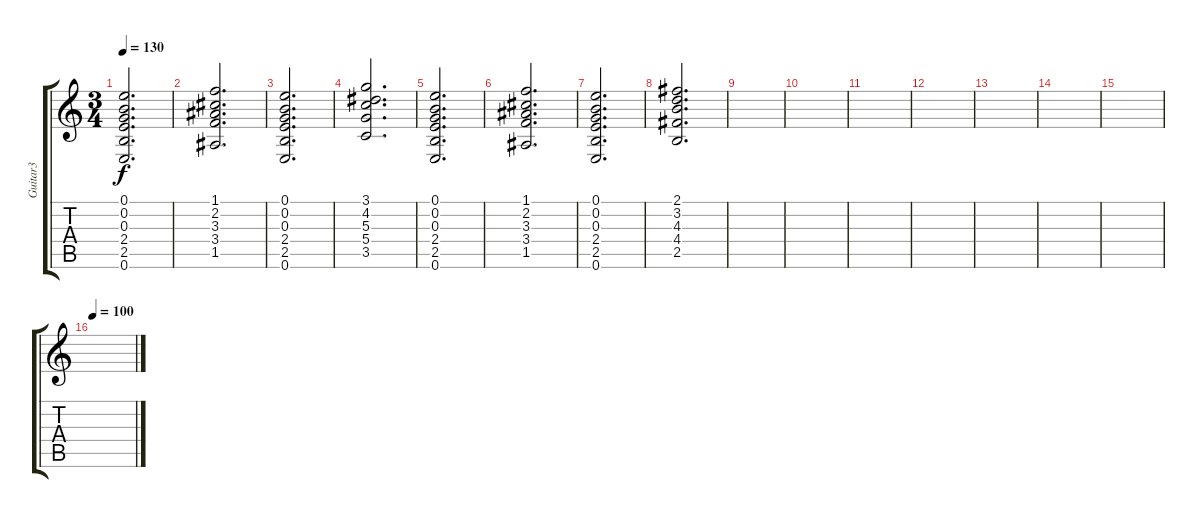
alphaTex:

\track ("Guitar3" "Guitar3") {instrument distortionguitar}
\staff {score tabs}
\tuning (E4 B3 G3 D3 A2 E2) {hide}
\ts (3 4)
\tempo 130
\clef g2
\ks c
(0.1 0.2 0.3 2.4 2.5 0.6).2{d dy f} |
(1.1 2.2 3.3 3.4 1.5).2{d} |
(0.1 0.2 0.3 2.4 2.5 0.6).2{d} |
(3.1 4.2 5.3 5.4 3.5).2{d} |
(0.1 0.2 0.3 2.4 2.5 0.6).2{d} |
(1.1 2.2 3.3 3.4 1.5).2{d} |
(0.1 0.2 0.3 2.4 2.5 0.6).2{d} |
(2.1 3.2 4.3 4.4 2.5).2{d} |
|
|
|
|
|
|
|
\tempo 100
